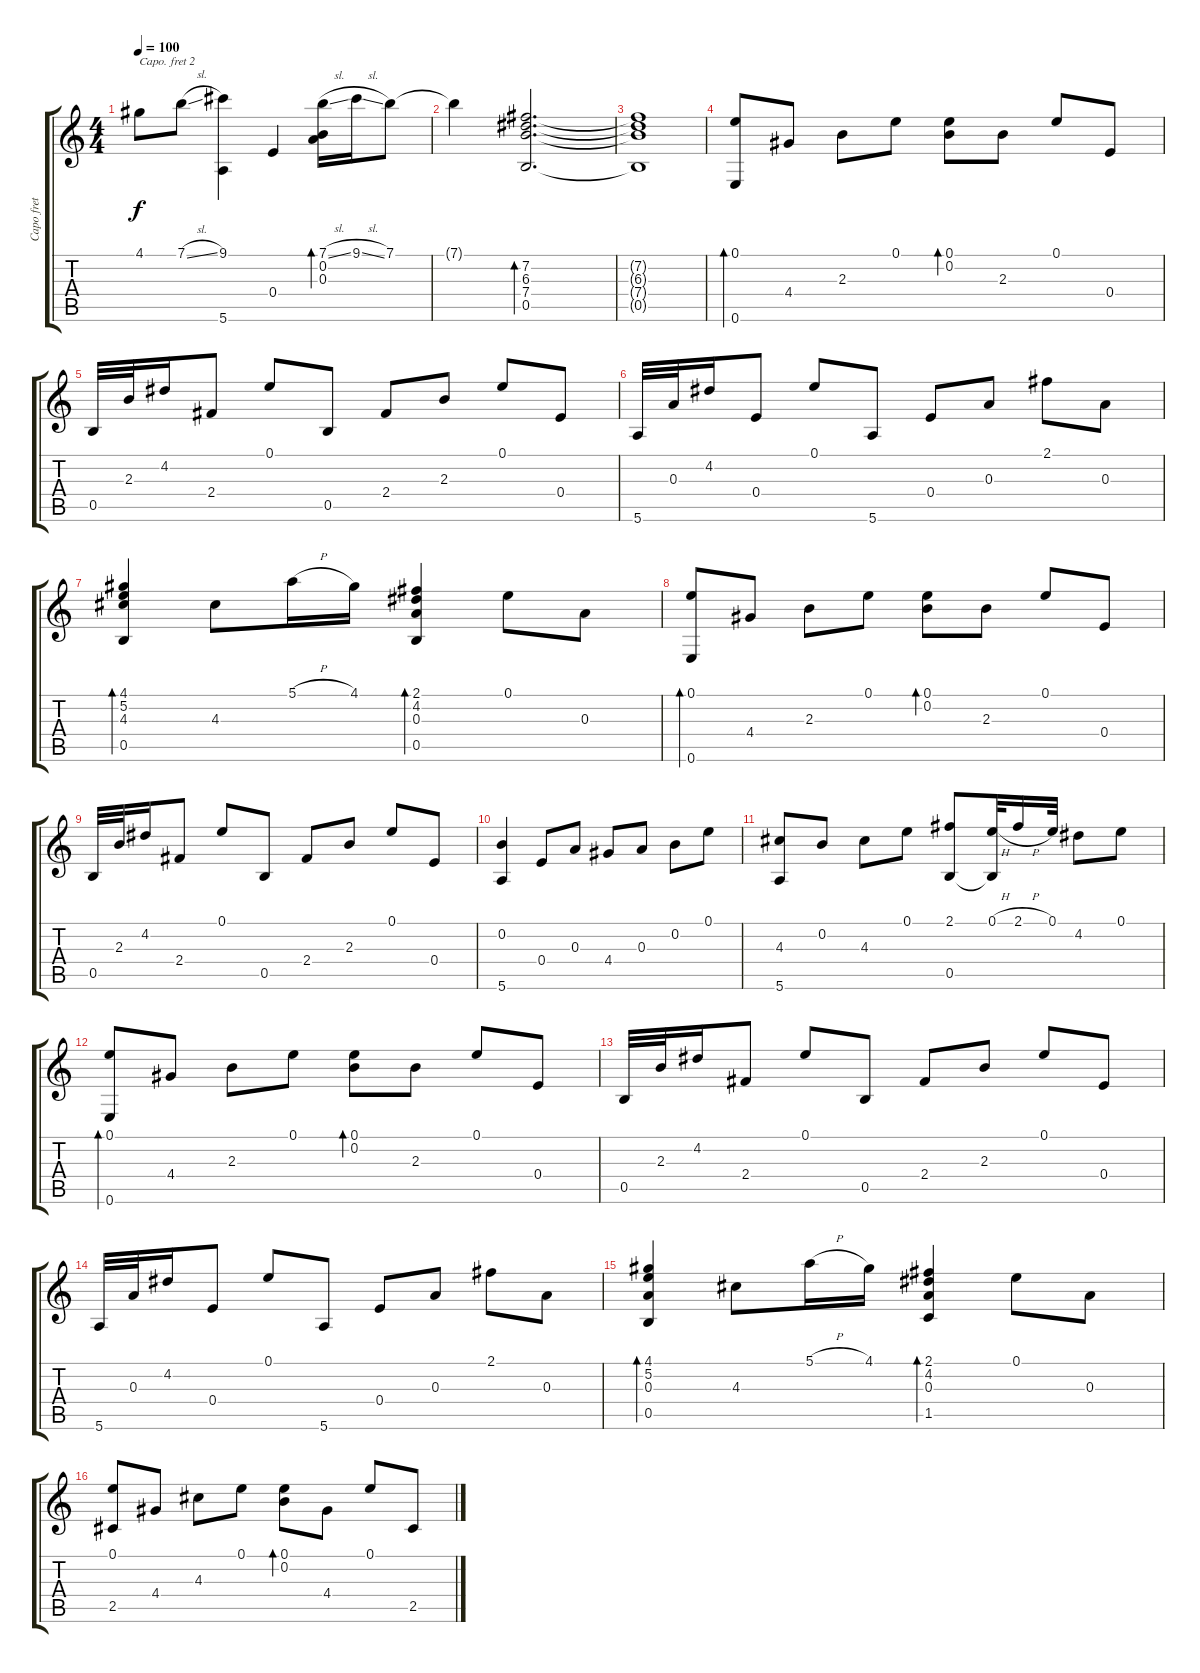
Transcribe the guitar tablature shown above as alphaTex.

\track ("Capo fret 2" "Capo fret ") {instrument acousticguitarnylon}
\staff {score tabs}
\capo 2
\tuning (D4 A3 G3 D3 A2 D2) {hide}
\ts (4 4)
\tempo 100
\clef g2
\ks c
4.1.8{dy f} 7.1{sl}.8 (9.1 5.6).4 0.4.4 (7.1{sl} 0.2 0.3).16{bd 120} 9.1{sl}.16 7.1.8 |
7.1{t}.4 (7.2 6.3 7.4 0.5).2{d bd 240} |
(7.2{t} 6.3{t} 7.4{t} 0.5{t}).1 |
(0.1 0.6).8{bd 60} 4.4.8 2.3.8 0.1.8 (0.1 0.2).8{bd 60} 2.3.8 0.1.8 0.4.8 |
0.5.32 2.3.32 4.2.16 2.4.8 0.1.8 0.5.8 2.4.8 2.3.8 0.1.8 0.4.8 |
5.6.32 0.3.32 4.2.16 0.4.8 0.1.8 5.6.8 0.4.8 0.3.8 2.1.8 0.3.8 |
(4.1 5.2 4.3 0.5).4{bd 240} 4.3.8 5.1{h}.16 4.1.16 (2.1 4.2 0.3 0.5).4{bd 240} 0.1.8 0.3.8 |
(0.1 0.6).8{bd 60} 4.4.8 2.3.8 0.1.8 (0.1 0.2).8{bd 60} 2.3.8 0.1.8 0.4.8 |
0.5.32 2.3.32 4.2.16 2.4.8 0.1.8 0.5.8 2.4.8 2.3.8 0.1.8 0.4.8 |
(0.2 5.6).4 0.4.8 0.3.8 4.4.8 0.3.8 0.2.8 0.1.8 |
(4.3 5.6).8 0.2.8 4.3.8 0.1.8 (2.1 0.5).8 (0.1{h} 0.5{t}).32 2.1{h}.16 0.1.32 4.2.8 0.1.8 |
(0.1 0.6).8{bd 60} 4.4.8 2.3.8 0.1.8 (0.1 0.2).8{bd 60} 2.3.8 0.1.8 0.4.8 |
0.5.32 2.3.32 4.2.16 2.4.8 0.1.8 0.5.8 2.4.8 2.3.8 0.1.8 0.4.8 |
5.6.32 0.3.32 4.2.16 0.4.8 0.1.8 5.6.8 0.4.8 0.3.8 2.1.8 0.3.8 |
(4.1 5.2 0.3 0.5).4{bd 240} 4.3.8 5.1{h}.16 4.1.16 (2.1 4.2 0.3 1.5).4{bd 240} 0.1.8 0.3.8 |
(0.1 2.5).8 4.4.8 4.3.8 0.1.8 (0.1 0.2).8{bd 60} 4.4.8 0.1.8 2.5.8
